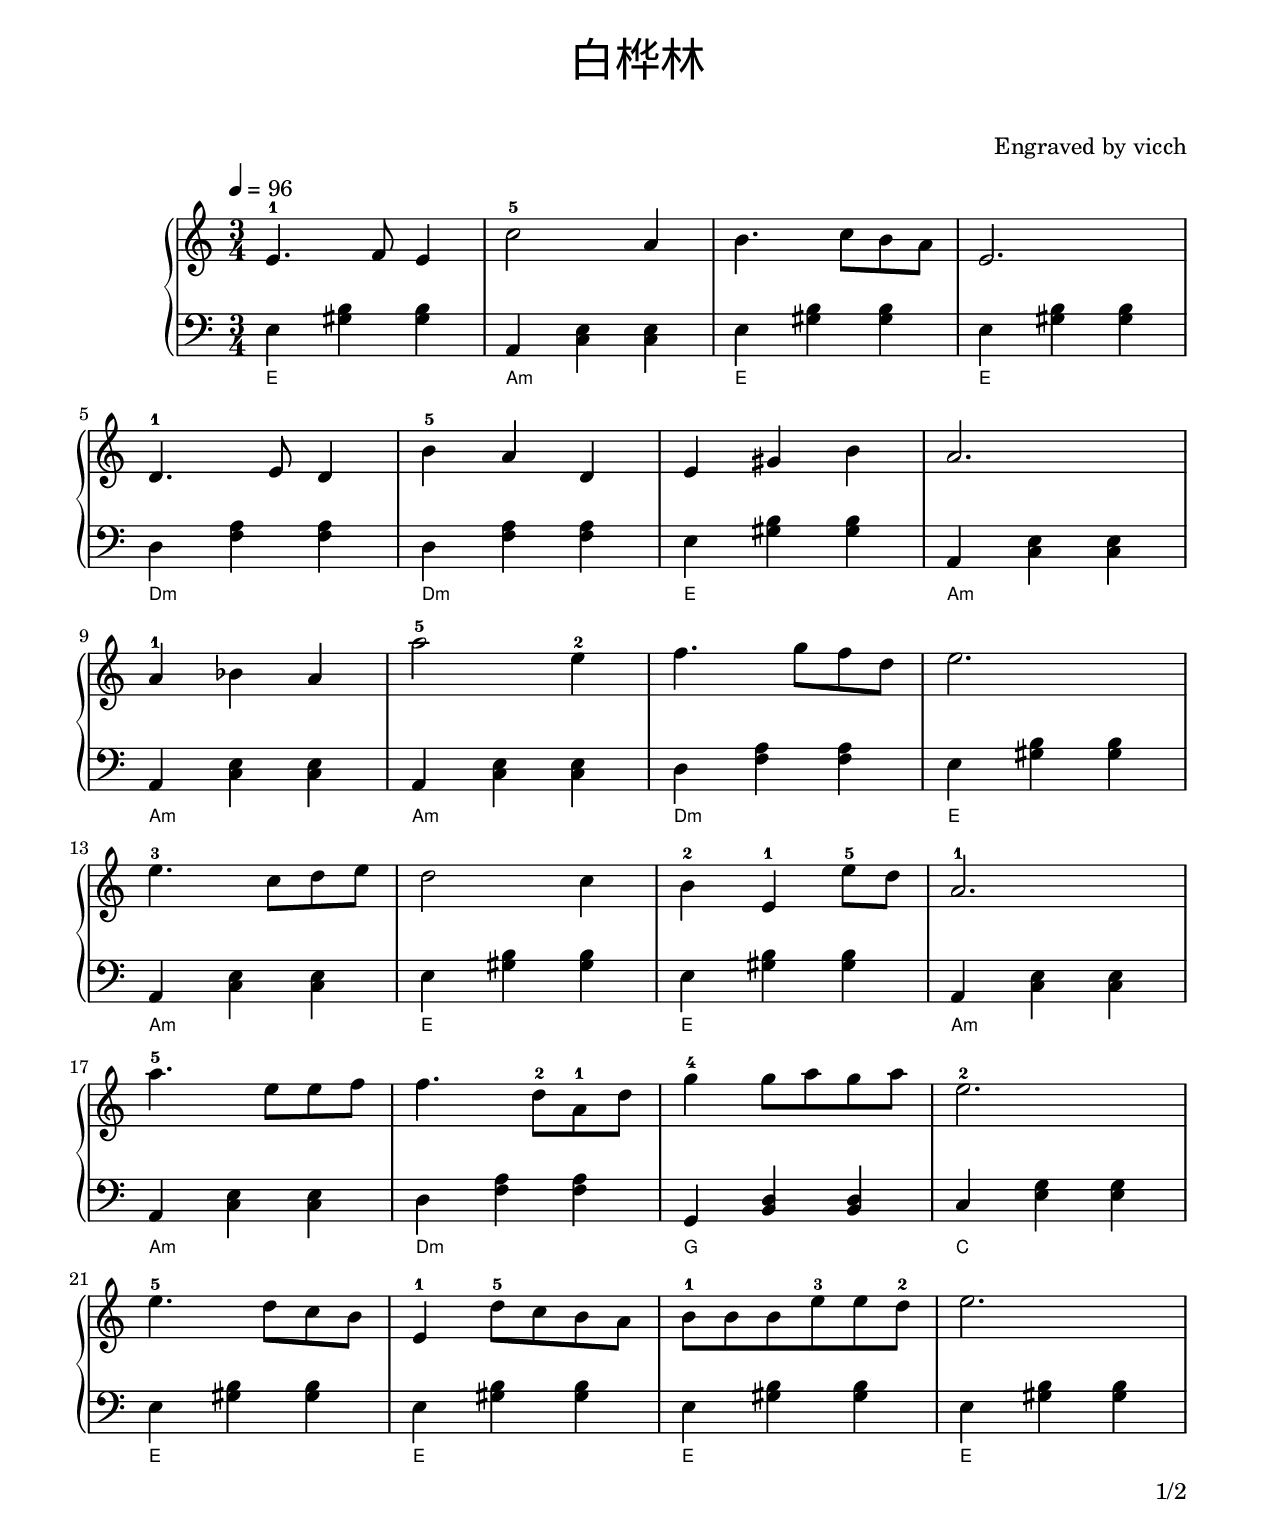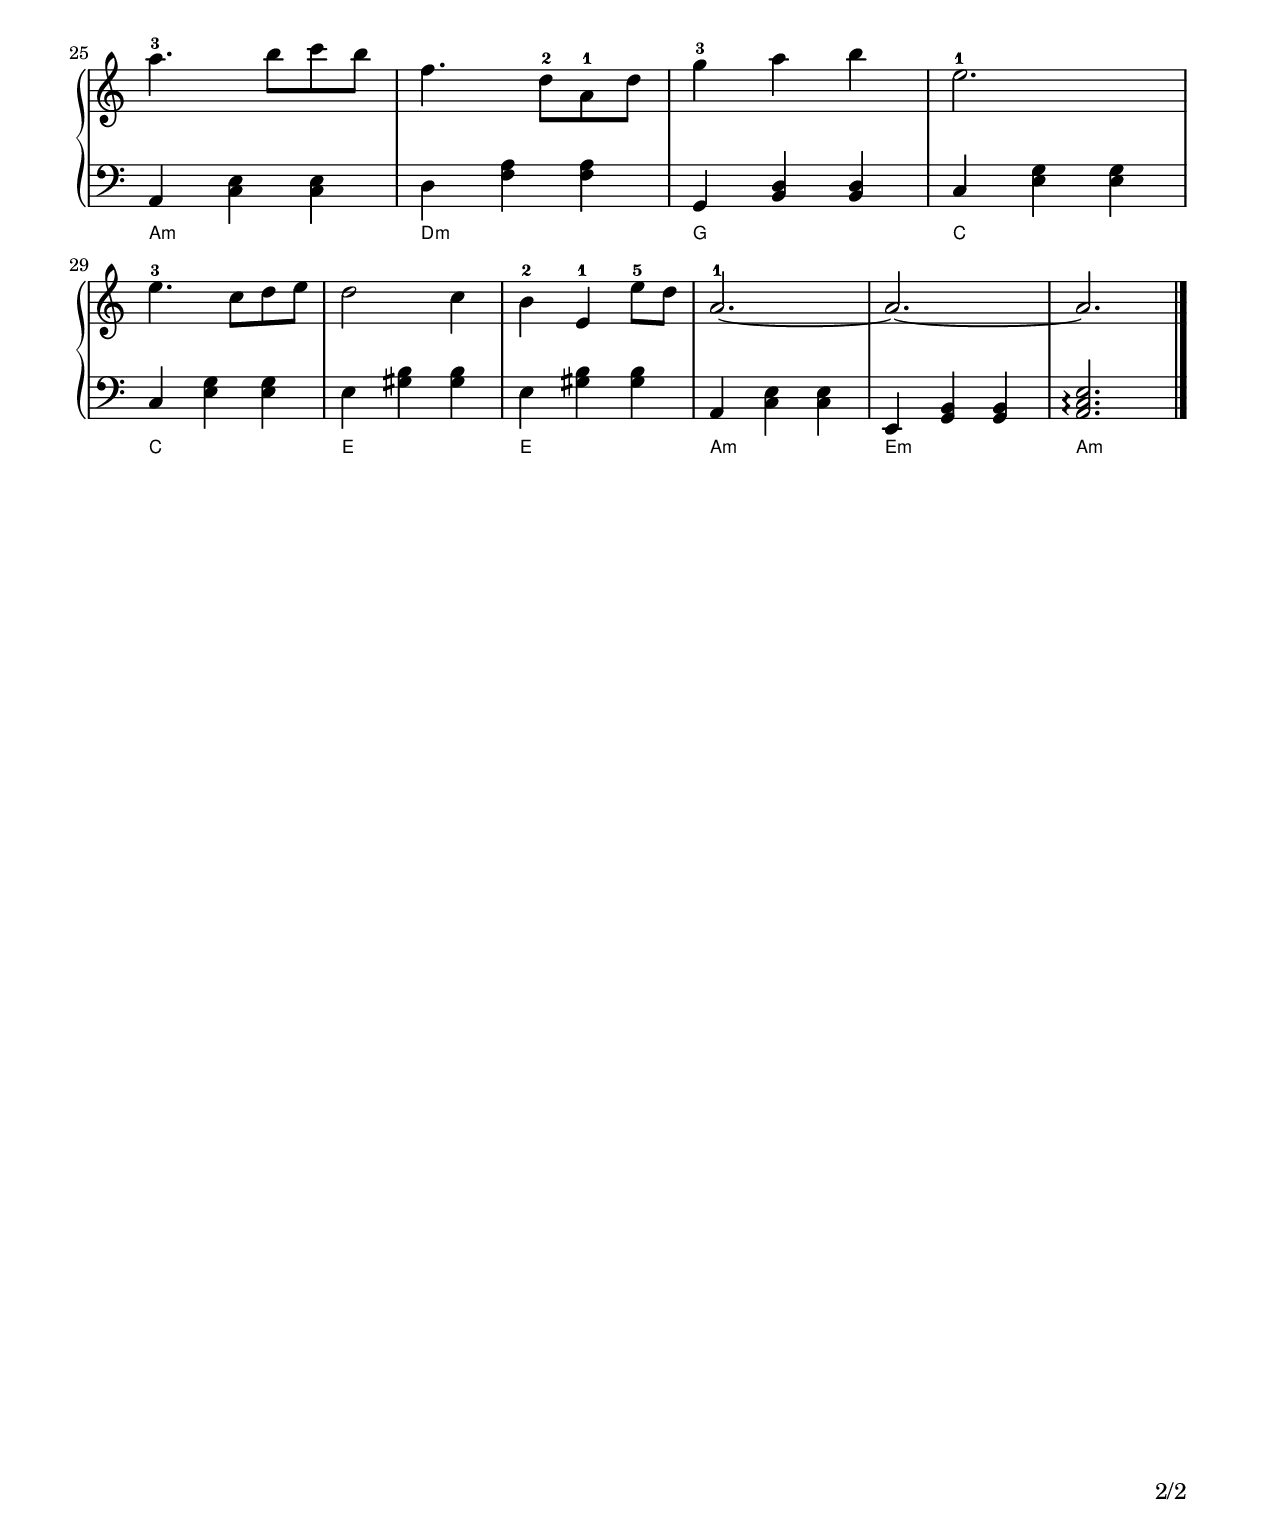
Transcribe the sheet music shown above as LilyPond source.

\version "2.24.3"

#(define title      "白桦林")
#(define title-font "FangSong")
#(define sequence   "EveryonePiano 1056")
#(define total-page 2)

\include "../base.ly"

\markup \vspace #1.5

CI  = { c4  <<e4  g4>>  <<e4  g4>>  }
DmI = { d4  <<f4  a4>>  <<f4  a4>>  }
EI  = { e4  <<gs4 b4>>  <<gs4 b4>>  }
EmI = { e,4 <<g,4 b,4>> <<g,4 b,4>> }
GI  = { g,4 <<b,4 d4>>  <<b,4 d4>>  }
AmI = { a,4 <<c4  e4>>  <<c4  e4>>  }

AmII = { <a, c e>2.\arpeggio }

\score {
  \new PianoStaff <<
    \new Staff {
      \tempo 4 = 96
      \clef treble
      \key c \major
      \time 3/4
      
      e'4.^1  f'8  e'4       | c''2^5    a'4    | b'4.  c''8  b'8    a'8  | e'2.   | \break
      d'4.^1  e'8  d'4       | b'4^5 a'4 d'4    | e'4   gs'4  b'4         | a'2.   | \break
      a'4^1   bf'4 a'4       | a''2^5    e''4^2 | f''4. g''8  f''8   d''8 | e''2.  | \break
      e''4.^3 c''8 d''8 e''8 | d''2      c''4   | b'4^2 e'4^1 e''8^5 d''8 | a'2.^1 | \break
      
      a''4.^5 e''8 e''8  f''8 | f''4.        d''8^2 a'8^1 d''8 | g''4^4    g''8 a''8  g''8   a''8   | e''2.^2 | \break
      e''4.^5 d''8 c''8  b'8  | e'4^1 d''8^5 c''8   b'8   a'8  | b'8^1 b'8 b'8 e''8^3 e''8   d''8^2 | e''2.   | \break
      a''4.^3 b''8 c'''8 b''8 | f''4.        d''8^2 a'8^1 d''8 | g''4^3    a''4       b''4          | e''2.^1 | \break
      e''4.^3 c''8 d''8  e''8 | d''2                c''4       | b'4^2     e'4^1      e''8^5 d''8   | a'2.^1~ | a'2.~ | a'2. | \bar "|."
    }
    \new Staff {
      \clef bass
      \key c \major
      \time 3/4
      
      \EI  | \AmI | \EI  | \EI | \DmI | \DmI | \EI | \AmI |
      \AmI | \AmI | \DmI | \EI | \AmI | \EI  | \EI | \AmI |
      
      \AmI | \DmI | \GI | \CI | \EI | \EI | \EI | \EI  |
      \AmI | \DmI | \GI | \CI | \CI | \EI | \EI | \AmI | \EmI | \AmII |
    }
    \chords {
      e2.   | a2.:m | e2.   | e2. | d2.:m | d2.:m | e2. | a2.:m |
      a2.:m | a2.:m | d2.:m | e2. | a2.:m | e2.   | e2. | a2.:m |
      
      a2.:m | d2.:m | g2. | c2. | e2. | e2. | e2. | e2.   |
      a2.:m | d2.:m | g2. | c2. | c2. | e2. | e2. | a2.:m | e2.:m | a2.:m |
    }
  >>
  \layout {}
  \midi {}
}
